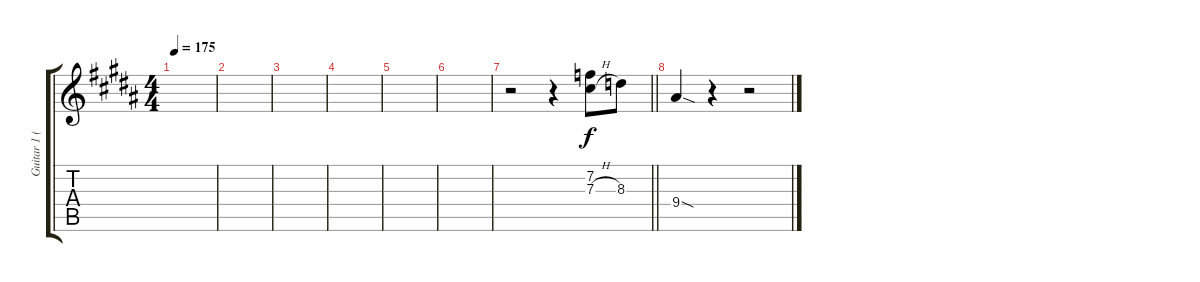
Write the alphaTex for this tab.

\track ("Guitar 1 (SheJa)" "Guitar 1 (") {instrument distortionguitar}
\staff {score tabs}
\tuning (Eb4 Bb3 Gb3 Db3 Ab2 Eb2) {hide}
\ts (4 4)
\tempo 175
\clef g2
\ks b
|
|
|
|
|
|
\barLineRight lightlight
r.2 r.4 (7.2 7.3{h}).8 8.3.8 |
9.4{sod}.4 r.4 r.2
